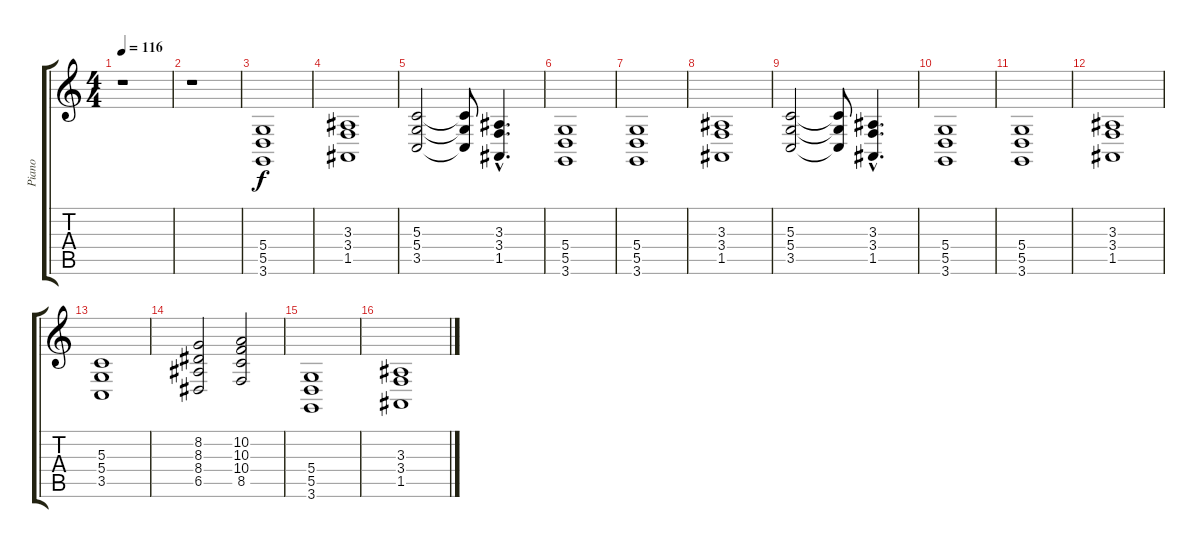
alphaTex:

\track ("Piano" "Piano") {instrument acousticgrandpiano}
\staff {score tabs}
\tuning (E4 B3 G3 D3 A2 E2) {hide}
\ts (4 4)
\tempo 116
\clef g2
\ks c
r.1{dy f} |
r.1 |
(5.4 5.5 3.6).1 |
(3.3 3.4 1.5).1 |
(5.3 5.4 3.5).2 (5.3{t} 5.4{t} 3.5{t}).8 (3.3{hac} 3.4{hac} 1.5{hac}).4{d} |
(5.4 5.5 3.6).1 |
(5.4 5.5 3.6).1 |
(3.3 3.4 1.5).1 |
(5.3 5.4 3.5).2 (5.3{t} 5.4{t} 3.5{t}).8 (3.3{hac} 3.4{hac} 1.5{hac}).4{d} |
(5.4 5.5 3.6).1 |
(5.4 5.5 3.6).1 |
(3.3 3.4 1.5).1 |
(5.3 5.4 3.5).1 |
(8.2 8.3 8.4 6.5).2 (10.2 10.3 10.4 8.5).2 |
(5.4 5.5 3.6).1 |
(3.3 3.4 1.5).1
